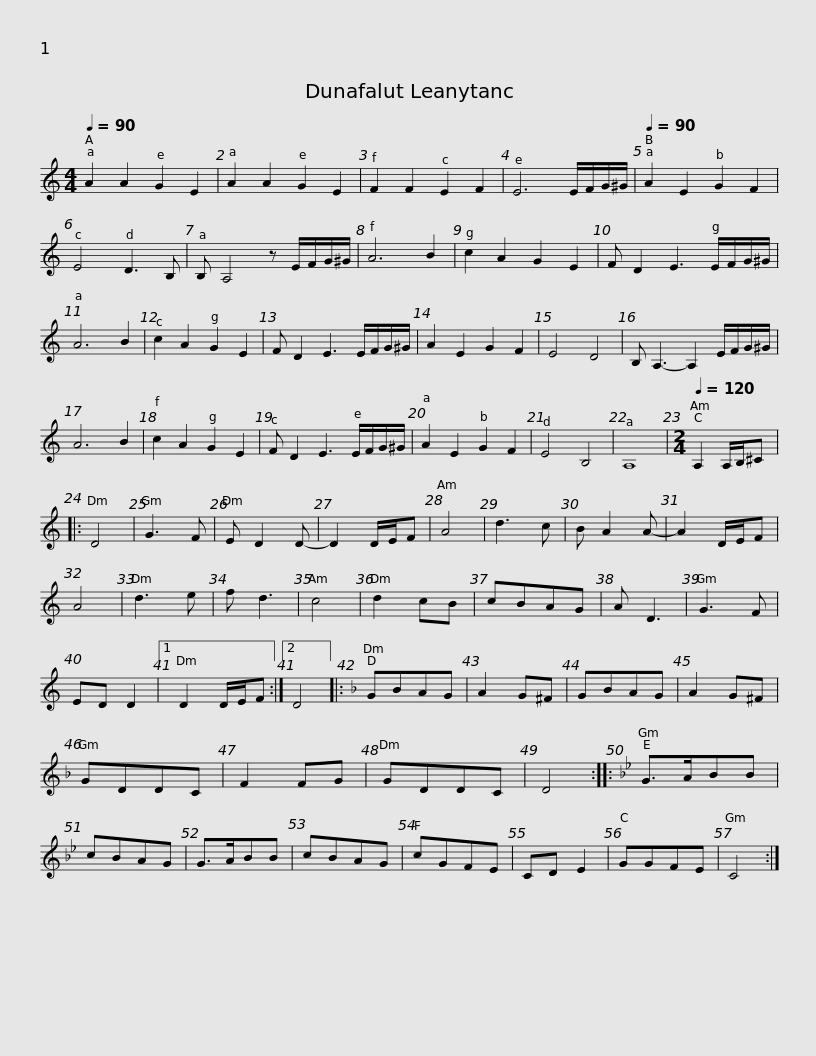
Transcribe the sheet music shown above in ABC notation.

X:1
L:1/8
Q:1/4=90
M:4/4
I:linebreak $
K:C
V:1 treble
V:1
 A2 A2 G2 E2 | A2 A2 G2 E2 | F2 F2 E2 F2 | E6 E/F/G/^G/ |[Q:1/4=90] A2 E2 G2 F2 | %5
 E4 D3 B, | B, A,4 z E/F/G/^G/ | A6 B2 | c2 A2 G2 E2 |$ F D2 E3 E/F/G/^G/ | %10
 A6 B2 | c2 A2 G2 E2 | F D2 E3 E/F/G/^G/ | A2 E2 G2 F2 | E4 D4 | %15
 B, A,3- A,2 E/F/G/^G/ | A6 B2 |$ c2 A2 G2 E2 | F D2 E3 E/F/G/^G/ | A2 E2 G2 F2 | %20
 E4 B,4 | A,8 |[M:2/4][Q:1/4=120] A,2 A,/B,/^C |: D4 | G3 F | %25
 E D2 D- | D2 D/E/F | A4 |$ d3 c | B A2 A- | %30
 A2 D/E/F | A4 | d3 e | f d3 | c4 | %35
 d2 cB | cBAG | A D3 | G3 F | ED D2 |1 %40
 D2 D/E/F :|2 D4 |:$[K:Dmin] GBAG | A2 G^F | GBAG | %45
 A2 G^F | GDDC | F2 FG | GDDC | D4 :: %50
[K:Gmin] G>ABB | cBAG |$ G>ABB | cBAG | cGFE | %55
 CD E2 | GGFE | C4 :| %58
